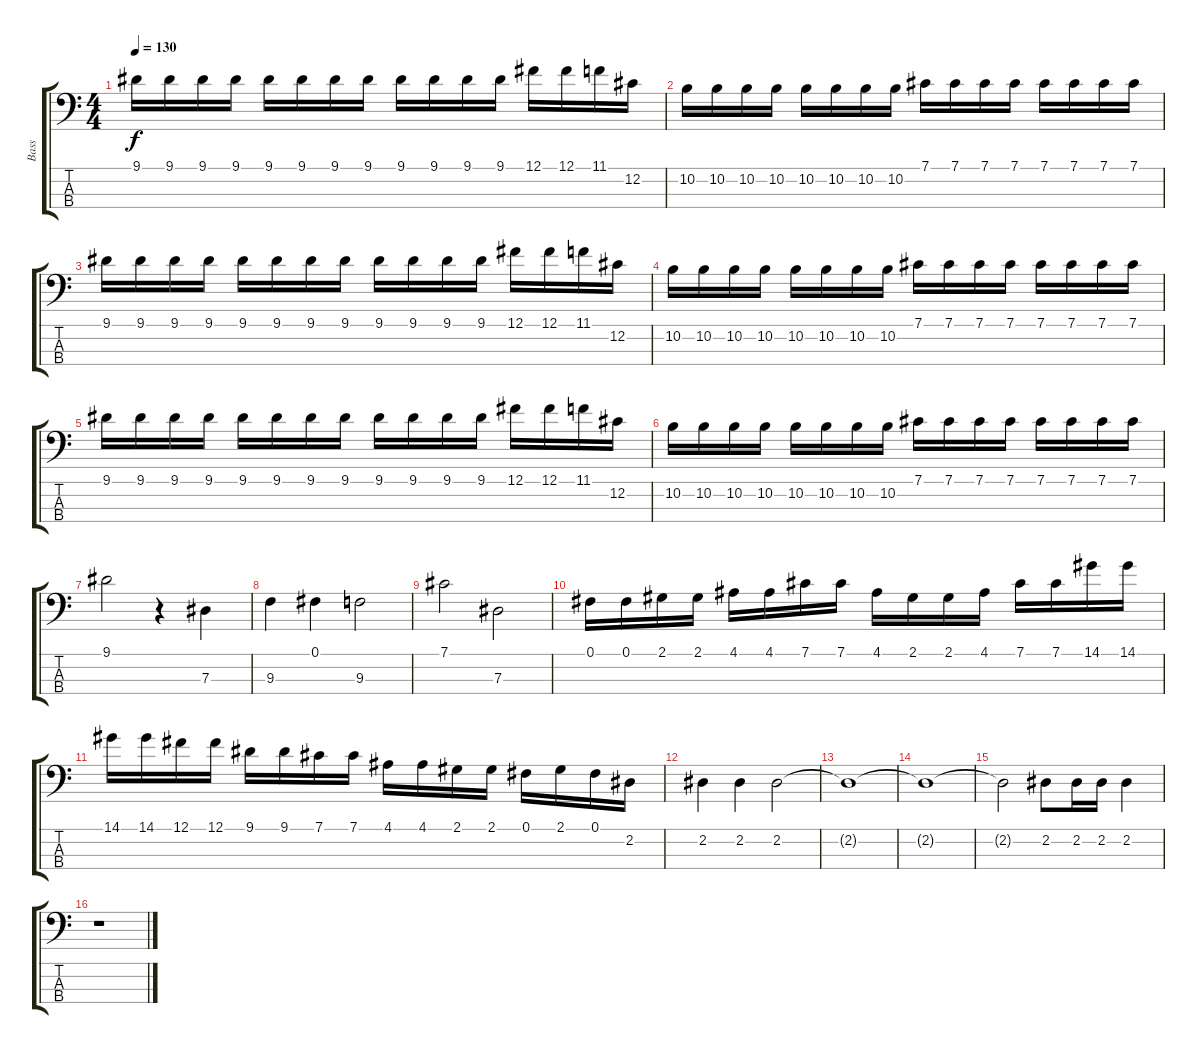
\track ("Bass" "Bass") {instrument electricbassfinger}
\staff {score tabs}
\tuning (Gb2 Db2 Ab1 Eb1) {hide}
\ts (4 4)
\tempo 130
\clef f4
\ks c
9.1.16{dy f} 9.1.16 9.1.16 9.1.16 9.1.16 9.1.16 9.1.16 9.1.16 9.1.16 9.1.16 9.1.16 9.1.16 12.1.16 12.1.16 11.1.16 12.2.16 |
10.2.16 10.2.16 10.2.16 10.2.16 10.2.16 10.2.16 10.2.16 10.2.16 7.1.16 7.1.16 7.1.16 7.1.16 7.1.16 7.1.16 7.1.16 7.1.16 |
9.1.16 9.1.16 9.1.16 9.1.16 9.1.16 9.1.16 9.1.16 9.1.16 9.1.16 9.1.16 9.1.16 9.1.16 12.1.16 12.1.16 11.1.16 12.2.16 |
10.2.16 10.2.16 10.2.16 10.2.16 10.2.16 10.2.16 10.2.16 10.2.16 7.1.16 7.1.16 7.1.16 7.1.16 7.1.16 7.1.16 7.1.16 7.1.16 |
9.1.16 9.1.16 9.1.16 9.1.16 9.1.16 9.1.16 9.1.16 9.1.16 9.1.16 9.1.16 9.1.16 9.1.16 12.1.16 12.1.16 11.1.16 12.2.16 |
10.2.16 10.2.16 10.2.16 10.2.16 10.2.16 10.2.16 10.2.16 10.2.16 7.1.16 7.1.16 7.1.16 7.1.16 7.1.16 7.1.16 7.1.16 7.1.16 |
9.1.2 r.4 7.3.4 |
9.3.4 0.1.4 9.3.2 |
7.1.2 7.3.2 |
0.1.16 0.1.16 2.1.16 2.1.16 4.1.16 4.1.16 7.1.16 7.1.16 4.1.16 2.1.16 2.1.16 4.1.16 7.1.16 7.1.16 14.1.16 14.1.16 |
14.1.16 14.1.16 12.1.16 12.1.16 9.1.16 9.1.16 7.1.16 7.1.16 4.1.16 4.1.16 2.1.16 2.1.16 0.1.16 2.1.16 0.1.16 2.2.16 |
2.2.4 2.2.4 2.2.2 |
2.2{t}.1 |
2.2{t}.1 |
2.2{t}.2 2.2.8 2.2.16 2.2.16 2.2.4 |
r.1
